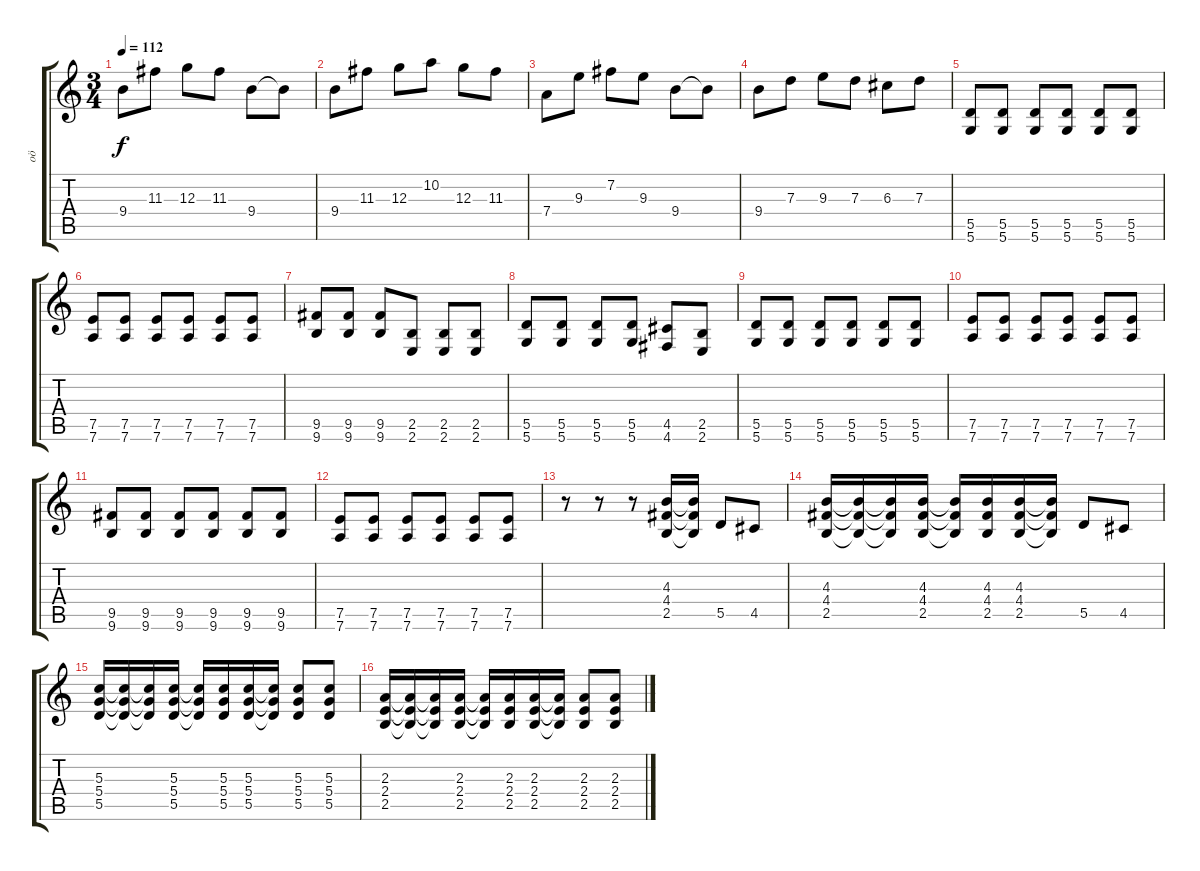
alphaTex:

\track ("oö" "oö") {instrument distortionguitar}
\staff {score tabs}
\tuning (E4 B3 G3 D3 A2 D2) {hide}
\ts (3 4)
\tempo 112
\clef g2
\ks c
9.4.8{dy f} 11.3.8 12.3.8 11.3.8 9.4.8 9.4{t}.8 |
9.4.8 11.3.8 12.3.8 10.2.8 12.3.8 11.3.8 |
7.4.8 9.3.8 7.2.8 9.3.8 9.4.8 9.4{t}.8 |
9.4.8 7.3.8 9.3.8 7.3.8 6.3.8 7.3.8 |
(5.5 5.6).8 (5.5 5.6).8 (5.5 5.6).8 (5.5 5.6).8 (5.5 5.6).8 (5.5 5.6).8 |
(7.5 7.6).8 (7.5 7.6).8 (7.5 7.6).8 (7.5 7.6).8 (7.5 7.6).8 (7.5 7.6).8 |
(9.5 9.6).8 (9.5 9.6).8 (9.5 9.6).8 (2.5 2.6).8 (2.5 2.6).8 (2.5 2.6).8 |
(5.5 5.6).8 (5.5 5.6).8 (5.5 5.6).8 (5.5 5.6).8 (4.5 4.6).8 (2.5 2.6).8 |
(5.5 5.6).8 (5.5 5.6).8 (5.5 5.6).8 (5.5 5.6).8 (5.5 5.6).8 (5.5 5.6).8 |
(7.5 7.6).8 (7.5 7.6).8 (7.5 7.6).8 (7.5 7.6).8 (7.5 7.6).8 (7.5 7.6).8 |
(9.5 9.6).8 (9.5 9.6).8 (9.5 9.6).8 (9.5 9.6).8 (9.5 9.6).8 (9.5 9.6).8 |
(7.5 7.6).8 (7.5 7.6).8 (7.5 7.6).8 (7.5 7.6).8 (7.5 7.6).8 (7.5 7.6).8 |
r.8 r.8 r.8 (4.3 4.4 2.5).16 (4.3{t} 4.4{t} 2.5{t}).16 5.5.8 4.5.8 |
(4.3 4.4 2.5).16 (4.3{t} 4.4{t} 2.5{t}).16 (4.3{t} 4.4{t} 2.5{t}).16 (4.3 4.4 2.5).16 (4.3{t} 4.4{t} 2.5{t}).16 (4.3 4.4 2.5).16 (4.3 4.4 2.5).16 (4.3{t} 4.4{t} 2.5{t}).16 5.5.8 4.5.8 |
(5.3 5.4 5.5).16 (5.3{t} 5.4{t} 5.5{t}).16 (5.3{t} 5.4{t} 5.5{t}).16 (5.3 5.4 5.5).16 (5.3{t} 5.4{t} 5.5{t}).16 (5.3 5.4 5.5).16 (5.3 5.4 5.5).16 (5.3{t} 5.4{t} 5.5{t}).16 (5.3 5.4 5.5).8 (5.3 5.4 5.5).8 |
(2.3 2.4 2.5).16 (2.3{t} 2.4{t} 2.5{t}).16 (2.3{t} 2.4{t} 2.5{t}).16 (2.3 2.4 2.5).16 (2.3{t} 2.4{t} 2.5{t}).16 (2.3 2.4 2.5).16 (2.3 2.4 2.5).16 (2.3{t} 2.4{t} 2.5{t}).16 (2.3 2.4 2.5).8 (2.3 2.4 2.5).8
